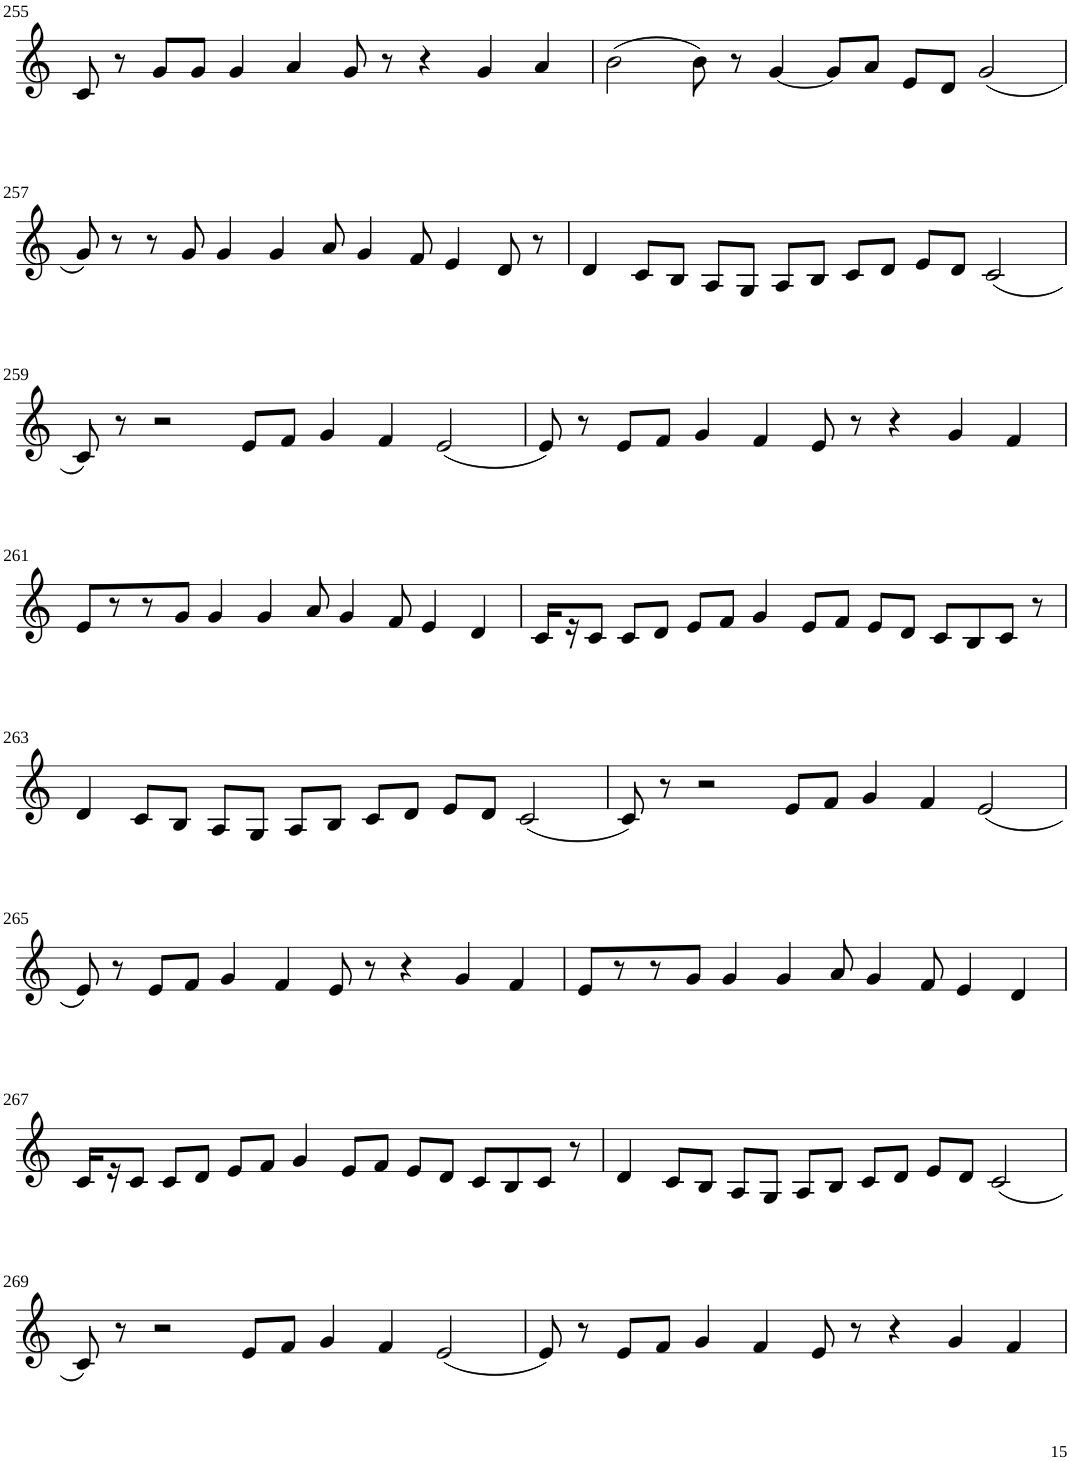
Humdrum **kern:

**kern
*part1
*staff1
*I"Violin
!!LO:PB:g=z
*clefG2
*k[]
*M8/4
=255
8c/
8r
8g/L
8g/J
4g/
4a/
8g/
8r
4r
4g/
4a/
=256
(2b\
8b\)
8r
[4g/
8g/L]
8a/J
8e/L
8d/J
(2g/
!!LO:LB:g=z
=257
8g/)
8r
8r
8g/
4g/
4g/
8a/
4g/
8f/
4e/
8d/
8r
=258
4d/
8c/L
8B/J
8A/L
8G/J
8A/L
8B/J
8c/L
8d/J
8e/L
8d/J
(2c/
!!LO:LB:g=z
=259
8c/)
8r
2r
8e/L
8f/J
4g/
4f/
(2e/
=260
8e/)
8r
8e/L
8f/J
4g/
4f/
8e/
8r
4r
4g/
4f/
!!LO:LB:g=z
=261
8e/L
8r
8r
8g/J
4g/
4g/
8a/
4g/
8f/
4e/
4d/
=262
16c/LL
16r
8c/J
8c/L
8d/J
8e/L
8f/J
4g/
8e/L
8f/J
8e/L
8d/J
8c/L
8B/
8c/J
8r
!!LO:LB:g=z
=263
4d/
8c/L
8B/J
8A/L
8G/J
8A/L
8B/J
8c/L
8d/J
8e/L
8d/J
(2c/
=264
8c/)
8r
2r
8e/L
8f/J
4g/
4f/
(2e/
!!LO:LB:g=z
=265
8e/)
8r
8e/L
8f/J
4g/
4f/
8e/
8r
4r
4g/
4f/
=266
8e/L
8r
8r
8g/J
4g/
4g/
8a/
4g/
8f/
4e/
4d/
!!LO:LB:g=z
=267
16c/LL
16r
8c/J
8c/L
8d/J
8e/L
8f/J
4g/
8e/L
8f/J
8e/L
8d/J
8c/L
8B/
8c/J
8r
=268
4d/
8c/L
8B/J
8A/L
8G/J
8A/L
8B/J
8c/L
8d/J
8e/L
8d/J
(2c/
!!LO:LB:g=z
=269
8c/)
8r
2r
8e/L
8f/J
4g/
4f/
(2e/
=270
8e/)
8r
8e/L
8f/J
4g/
4f/
8e/
8r
4r
4g/
4f/
=
*-
